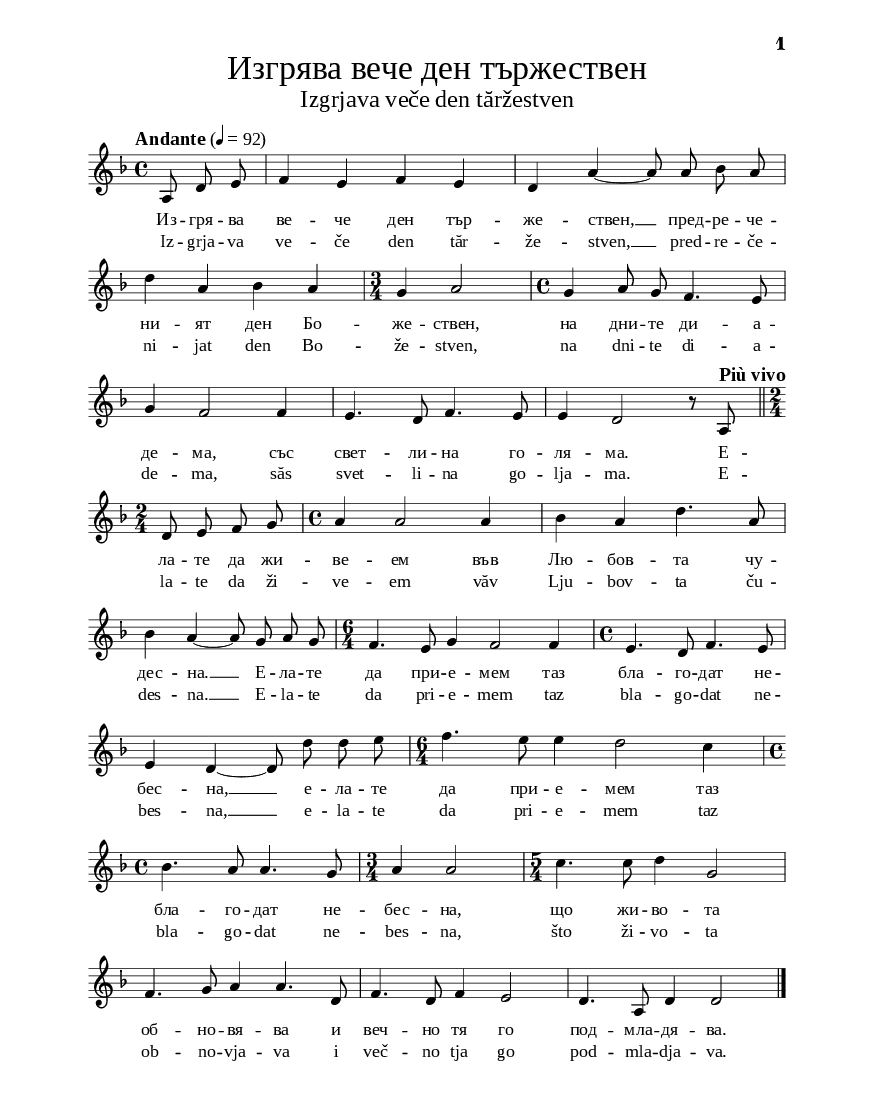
\version "2.24.3"

% include paper part and global functions
\include "include/globals.ily"

\bookpart {
  \label #'ref022
  \tocItem \markup "Изгрява вече ден тържествен – Izgrjava veče den tăržestven"
  \include "include/bookpart-paper.ily"
  \score {
    \include "include/score-layout.ily"

    \new Voice \absolute {
      \clef treble
      \key d \minor
      \time 4/4
      \tempoFunc "Andante" 4 "92"
      \autoBeamOff

      \partial 4.

      a8 d'8 e'8 |f'4 e'4 f'4 e'4 |d'4 a'4 ~ a'8 a'8 bes'8 a'8 \break |
      d''4 a'4 bes'4 a'4 |\time 3/4  g'4 a'2 | \time 4/4  g'4 a'8 g'8 f'4. e'8 \break
      g'4 f'2 f'4 |  e'4. d'8 f'4. e'8 | e'4 d'2 r8 \tempo "Più vivo" a8 | \bar "||" \time 2/4 \break
      d'8 e'8 f'8 g'8 | \time 4/4  a'4 a'2 a'4 | bes'4 a'4 d''4. a'8 \break |
      bes'4 a'4 ~ a'8 g'8 a'8 g'8 |  \time 6/4  f'4. e'8 g'4 f'2 f'4 | \time 4/4  e'4. d'8 f'4. e'8 \break |
      e'4 d'4 ~ d'8 d''8 d''8 e''8 | \time 6/4  f''4. e''8 e''4 d''2 c''4 \break
      \time 4/4  bes'4. a'8 a'4. g'8 |  \time 3/4  a'4 a'2 | \time 5/4  c''4. c''8 d''4 g'2 \break |
      f'4. g'8 a'4 a'4. d'8 | f'4. d'8 f'4 e'2 | d'4. a8 d'4 d'2 \bar "|." \pageBreak
    }
    \addlyrics {
      Из -- гря -- ва ве -- че ден тър -- же -- ствен, __ пред -- ре -- че
      -- ни -- ят ден Бо -- же -- ствен, на дни --
      те ди -- а -- де -- ма, със свет -- ли -- на го
      -- ля -- ма. Е -- ла -- те да жи -- ве -- ем във
      Лю -- бов -- та чу -- дес -- на. __ Е -- ла -- те
      да при -- е -- мем таз бла -- го -- дат не --
      бес -- на, __ е -- ла -- те да при -- е -- мем таз
      бла -- го -- дат не -- бес -- на, що жи -- во --
      та об -- но -- вя -- ва и веч -- но тя го под
      -- мла -- дя -- ва.
    }
    \addlyrics {
      Iz -- grja -- va ve -- če den tăr -- že -- stven, __ pred -- re -- če
      -- ni -- jat den Bo -- že -- stven, na dni --
      te di -- a -- de -- ma, săs svet -- li -- na go
      -- lja -- ma. E -- la -- te da ži -- ve -- em văv
      Lju -- bov -- ta ču -- des -- na. __ E -- la -- te
      da pri -- e -- mem taz bla -- go -- dat ne --
      bes -- na, __ e -- la -- te da pri -- e -- mem taz
      bla -- go -- dat ne -- bes -- na, što ži -- vo --
      ta ob -- no -- vja -- va i več -- no tja go pod
      -- mla -- dja -- va.
    }
    \header {
      title = \titleFunc "Изгрява вече ден тържествен" "Izgrjava veče den tăržestven"
    }

    \midi{}

  } % score

  \pageBreak

  \markup \fontsize #bgCoupletFontSize {
    \hspace #3
    \override #`(baseline-skip . ,bgCoupletBaselineSkip)
    \column {

      \line { 2. И носи Радост за душата, }
      \line {   "   " и прогласява Свободата}
      \line {   "   " и Мир с Любов пресвята}
      \line {   "   " за всички на земята. }


      \line { " " }
      \line { "   " \italic {Припев: } }

      \line {   "   "  Елате да живеем }

      \line {   "   " във Любовта чудесна. }

      \line {   "   " Елате да приемем }

      \line {   "   " таз благодат небесна, }

      \line {   "   " що живота обновява }

      \line {   "   " и вечно тя го подмладява. }

      \line { " " }
      \line {  3.  О, ден прекрасен, вечно благо, }
      \line {   "   " кому за тебе не е драго? }
      \line {   "   " За всичките години}
      \line {   "   " по-скоро обнови ни! }

      \line { " " }
      \line { "   " \italic {Припев ... } }
    }

    \hspace #1
    \override #`(baseline-skip . ,bgCoupletBaselineSkip)
    \column {

      \line { 2. I nosi Radost za dušata, }
      \line {   "   " i proglasjava Svobodata}
      \line {   "   " i Mir s Ljubov presvjata}
      \line {   "   " za vsički na zemjata. }


       \line { " " }
      \line { "   " \italic {Pripev: } }

      \line {   "   "  Elate da živeem }

      \line {   "   " văv Ljubovta čudesna. }

      \line {   "   " Elate da priemem }

      \line {   "   " taz blagodat nebesna, }

      \line {   "   " što života obnovjava }

      \line {   "   " i večno tja go podmladjava. }

      \line { " " }
      \line {  3.  O, den prekrasen, večno blago, }
      \line {   "   " komu za tebe ne e drago? }
      \line {   "   " Za vsičkite godini}
      \line {   "   " po-skoro obnovi ni! }

      \line { " " }
      \line { "   " \italic {Pripev ... } }
    }    %column

  } % markup


  \markup \empty-two


  % include foreign translation(s) of the song
  \version "2.24.3"

\markup \fill-line { \fontsize #deTitleFontSize "Der feierliche Tag bricht schon an" }
\markup \null
\markup \null


\markup \fontsize #deCoupletFontSize {
  \hspace #10
  \override #`(baseline-skip . ,deCoupletBaselineSkip)


  \column {
    \line { 1. Der feierliche Tag bricht schon an, }
    \line {   "   " der vorherbestimmte göttliche Tag, }
    \line {   "   " ein Diadem der Tage,}
    \line {   "   " mit seinem großen Licht. }


    \line { " " }
    \line { "   " \italic { Refrain:}  }
    \line {"   " Kommt, auf dass wir }
    \line {   "   "in der wunderbaren Liebe leben. }
    \line {   "   " Kommt, auf dass wir  }
    \line {   "   " diesen himmlischen Segen empfangen, }
    \line {   "   " welcher das Leben erneuert }
    \line {   "   " und es ewig verjüngt. }
 \line { " " }
      \line {2. Und er bringt Freude für die Seele }
    \line {   "   "und verkündet die Freiheit }
    \line {   "   " und den Frieden mit allheiliger Liebe }
    \line {   "   " für alle auf der Erde. }

    \line { " " }
    \line { "   " \italic { Refrain } ... }

    \line { " " }
    \line { 3. Oh, wunderschöner Tag, ewiges Wohl, }
    \line {   "   " wem ist das nicht wertvoll? }
    \line {   "   " Für all die Jahre}
    \line {   "   " erneuere uns bald. }
  }
}










} % bookpart
